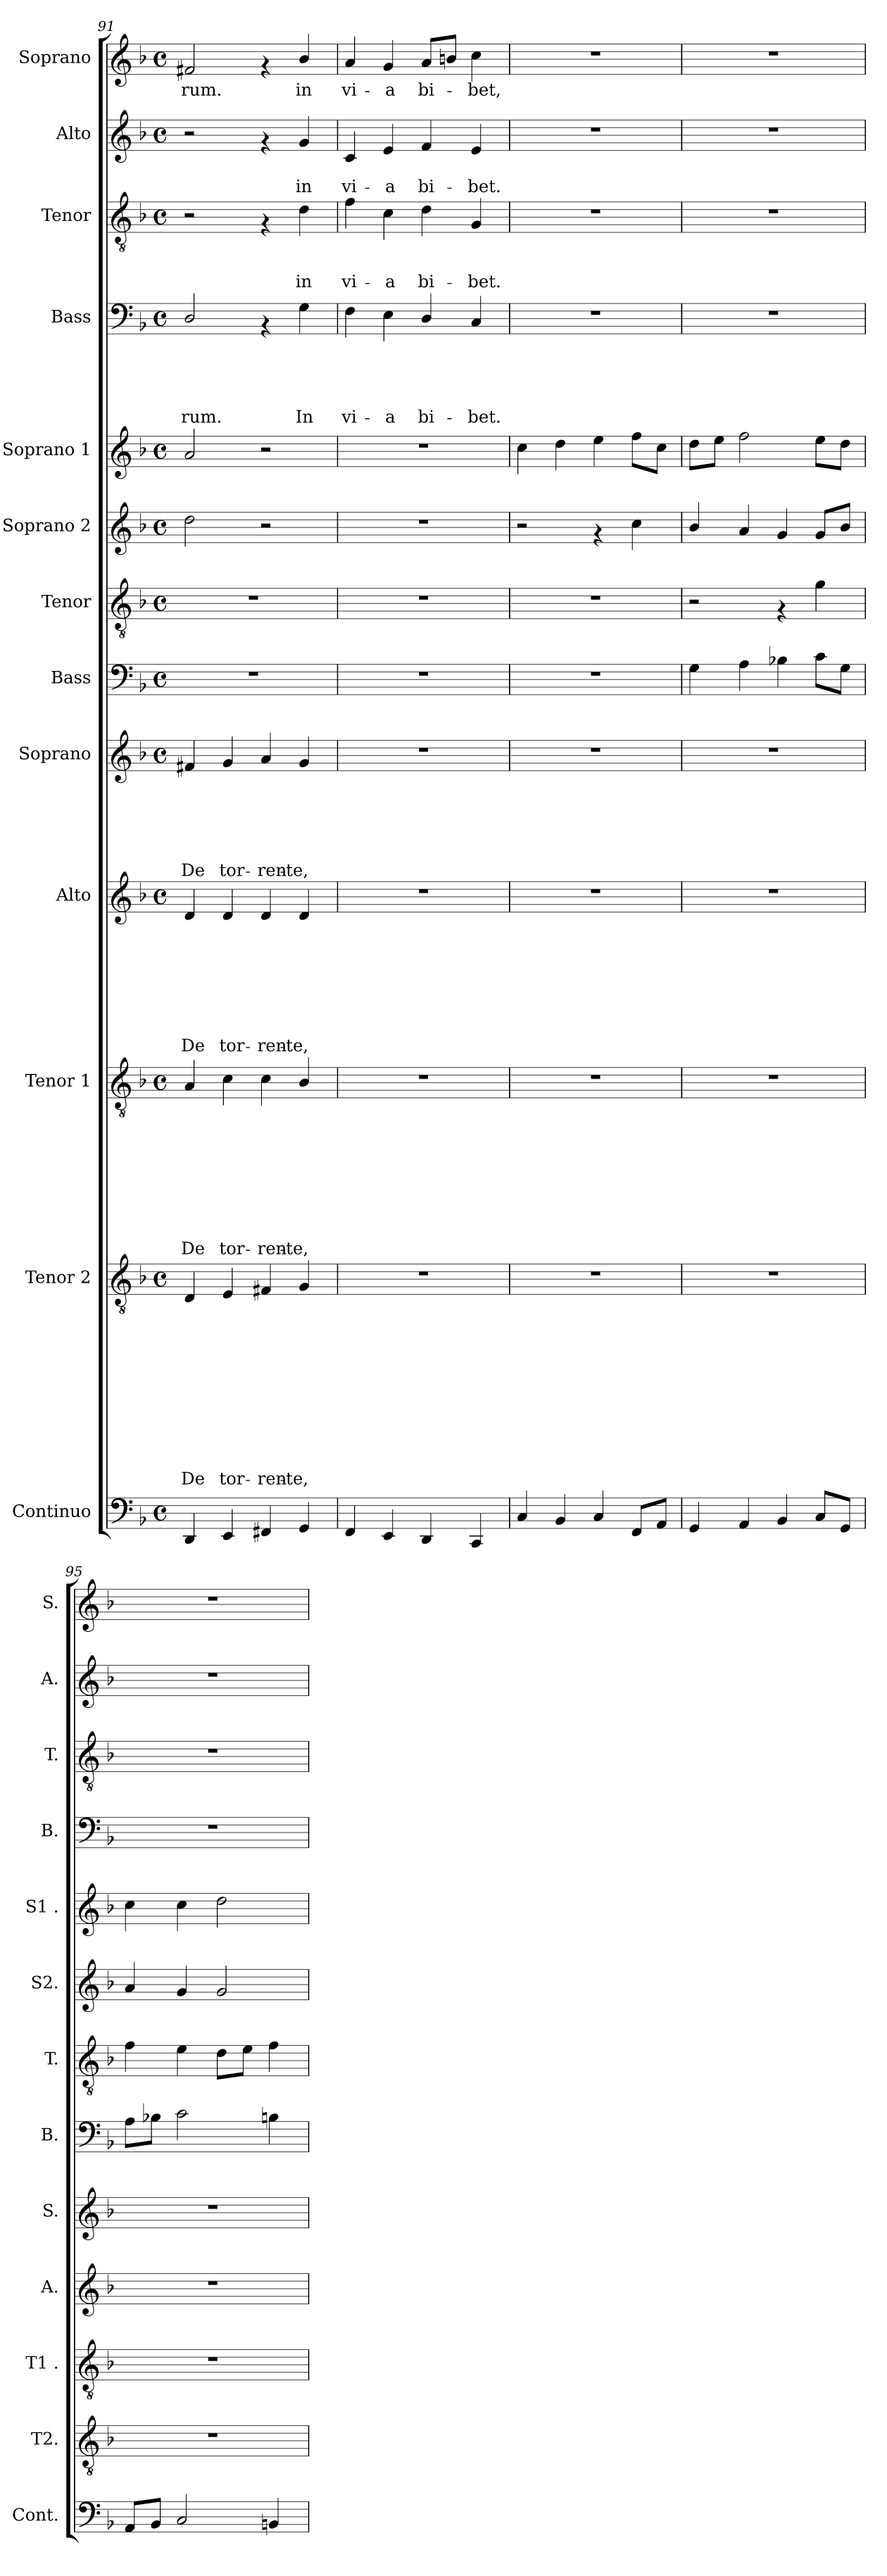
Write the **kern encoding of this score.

**kern	**kern	**text	**text	**text	**text	**text	**text	**text	**text	**text	**text	**text	**kern	**text	**text	**text	**text	**text	**text	**text	**text	**text	**kern	**text	**text	**text	**text	**text	**text	**text	**text	**kern	**text	**text	**text	**text	**text	**text	**kern	**kern	**kern	**kern	**kern	**text	**text	**text	**text	**text	**kern	**text	**text	**text	**kern	**text	**text	**kern	**text
*part13	*part12	*part12	*part12	*part12	*part12	*part12	*part12	*part12	*part12	*part12	*part12	*part12	*part11	*part11	*part11	*part11	*part11	*part11	*part11	*part11	*part11	*part11	*part10	*part10	*part10	*part10	*part10	*part10	*part10	*part10	*part10	*part9	*part9	*part9	*part9	*part9	*part9	*part9	*part8	*part7	*part6	*part5	*part4	*part4	*part4	*part4	*part4	*part4	*part3	*part3	*part3	*part3	*part2	*part2	*part2	*part1	*part1
*staff13	*staff12	*staff12	*staff12	*staff12	*staff12	*staff12	*staff12	*staff12	*staff12	*staff12	*staff12	*staff12	*staff11	*staff11	*staff11	*staff11	*staff11	*staff11	*staff11	*staff11	*staff11	*staff11	*staff10	*staff10	*staff10	*staff10	*staff10	*staff10	*staff10	*staff10	*staff10	*staff9	*staff9	*staff9	*staff9	*staff9	*staff9	*staff9	*staff8	*staff7	*staff6	*staff5	*staff4	*staff4	*staff4	*staff4	*staff4	*staff4	*staff3	*staff3	*staff3	*staff3	*staff2	*staff2	*staff2	*staff1	*staff1
*I"Continuo	*I"Tenor 2	*	*	*	*	*	*	*	*	*	*	*	*I"Tenor 1	*	*	*	*	*	*	*	*	*	*I"Alto	*	*	*	*	*	*	*	*	*I"Soprano	*	*	*	*	*	*	*I"Bass	*I"Tenor	*I"Soprano 2	*I"Soprano 1	*I"Bass	*	*	*	*	*	*I"Tenor	*	*	*	*I"Alto	*	*	*I"Soprano	*
*I'Cont.	*I'T2.	*	*	*	*	*	*	*	*	*	*	*	*I'T1 .	*	*	*	*	*	*	*	*	*	*I'A.	*	*	*	*	*	*	*	*	*I'S.	*	*	*	*	*	*	*I'B.	*I'T.	*I'S2.	*I'S1 .	*I'B.	*	*	*	*	*	*I'T.	*	*	*	*I'A.	*	*	*I'S.	*
*clefF4	*clefGv2	*	*	*	*	*	*	*	*	*	*	*	*clefGv2	*	*	*	*	*	*	*	*	*	*clefG2	*	*	*	*	*	*	*	*	*clefG2	*	*	*	*	*	*	*clefF4	*clefGv2	*clefG2	*clefG2	*clefF4	*	*	*	*	*	*clefGv2	*	*	*	*clefG2	*	*	*clefG2	*
*	*	*	*	*	*	*	*	*	*	*	*	*	*	*	*	*	*	*	*	*	*	*	*	*	*	*	*	*	*	*	*	*	*	*	*	*	*	*	*ITrd7c12	*	*	*	*	*	*	*	*	*	*	*	*	*	*	*	*	*	*
*k[b-]	*k[b-]	*	*	*	*	*	*	*	*	*	*	*	*k[b-]	*	*	*	*	*	*	*	*	*	*k[b-]	*	*	*	*	*	*	*	*	*k[b-]	*	*	*	*	*	*	*k[b-]	*k[b-]	*k[b-]	*k[b-]	*k[b-]	*	*	*	*	*	*k[b-]	*	*	*	*k[b-]	*	*	*k[b-]	*
*F:	*F:	*	*	*	*	*	*	*	*	*	*	*	*F:	*	*	*	*	*	*	*	*	*	*F:	*	*	*	*	*	*	*	*	*F:	*	*	*	*	*	*	*F:	*F:	*F:	*F:	*F:	*	*	*	*	*	*F:	*	*	*	*F:	*	*	*F:	*
*M4/4	*M4/4	*	*	*	*	*	*	*	*	*	*	*	*M4/4	*	*	*	*	*	*	*	*	*	*M4/4	*	*	*	*	*	*	*	*	*M4/4	*	*	*	*	*	*	*M4/4	*M4/4	*M4/4	*M4/4	*M4/4	*	*	*	*	*	*M4/4	*	*	*	*M4/4	*	*	*M4/4	*
*met(c)	*met(c)	*	*	*	*	*	*	*	*	*	*	*	*met(c)	*	*	*	*	*	*	*	*	*	*met(c)	*	*	*	*	*	*	*	*	*met(c)	*	*	*	*	*	*	*met(c)	*met(c)	*met(c)	*met(c)	*met(c)	*	*	*	*	*	*met(c)	*	*	*	*met(c)	*	*	*met(c)	*
=91	=91	=91	=91	=91	=91	=91	=91	=91	=91	=91	=91	=91	=91	=91	=91	=91	=91	=91	=91	=91	=91	=91	=91	=91	=91	=91	=91	=91	=91	=91	=91	=91	=91	=91	=91	=91	=91	=91	=91	=91	=91	=91	=91	=91	=91	=91	=91	=91	=91	=91	=91	=91	=91	=91	=91	=91	=91
!	!	!	!	!	!	!	!	!	!	!	!	!LO:LY:b	!	!	!	!	!	!	!	!	!	!LO:LY:b	!	!	!	!	!	!	!	!	!LO:LY:b	!	!	!	!	!	!	!LO:LY:b	!	!	!	!	!	!	!	!	!	!LO:LY:b	!	!	!	!	!	!	!	!	!LO:LY:b
4DD/	4D/	.	.	.	.	.	.	.	.	.	.	De	4A/	.	.	.	.	.	.	.	.	De	4d/	.	.	.	.	.	.	.	De	4f#X/	.	.	.	.	.	De	1r	1r	2dd\	2a/	2D/	.	.	.	.	-rum.	2r	.	.	.	2r	.	.	2f#X/	-rum.
!	!	!	!	!	!	!	!	!	!	!	!	!LO:LY:b	!	!	!	!	!	!	!	!	!	!LO:LY:b	!	!	!	!	!	!	!	!	!LO:LY:b	!	!	!	!	!	!	!LO:LY:b	!	!	!	!	!	!	!	!	!	!	!	!	!	!	!	!	!	!	!
4EE/	4E/	.	.	.	.	.	.	.	.	.	.	tor-	4c\	.	.	.	.	.	.	.	.	tor-	4d/	.	.	.	.	.	.	.	tor-	4g/	.	.	.	.	.	tor-	.	.	.	.	.	.	.	.	.	.	.	.	.	.	.	.	.	.	.
!	!	!	!	!	!	!	!	!	!	!	!	!LO:LY:b	!	!	!	!	!	!	!	!	!	!LO:LY:b	!	!	!	!	!	!	!	!	!LO:LY:b	!	!	!	!	!	!	!LO:LY:b	!	!	!	!	!	!	!	!	!	!	!	!	!	!	!	!	!	!	!
4FF#X/	4F#X/	.	.	.	.	.	.	.	.	.	.	-ren-	4c\	.	.	.	.	.	.	.	.	-ren-	4d/	.	.	.	.	.	.	.	-ren-	4a/	.	.	.	.	.	-ren-	.	.	2r	2r	4rAA	.	.	.	.	.	4rF	.	.	.	4rf	.	.	4rf	.
!	!	!	!	!	!	!	!	!	!	!	!	!LO:LY:b	!	!	!	!	!	!	!	!	!	!LO:LY:b	!	!	!	!	!	!	!	!	!LO:LY:b	!	!	!	!	!	!	!LO:LY:b	!	!	!	!	!	!	!	!	!	!LO:LY:b	!	!	!	!LO:LY:b	!	!	!LO:LY:b	!	!LO:LY:b
4GG/	4G/	.	.	.	.	.	.	.	.	.	.	-te,	4B-/	.	.	.	.	.	.	.	.	-te,	4d/	.	.	.	.	.	.	.	-te,	4g/	.	.	.	.	.	-te,	.	.	.	.	4G\	.	.	.	.	In	4d\	.	.	in	4g/	.	in	4b-/	in
=92	=92	=92	=92	=92	=92	=92	=92	=92	=92	=92	=92	=92	=92	=92	=92	=92	=92	=92	=92	=92	=92	=92	=92	=92	=92	=92	=92	=92	=92	=92	=92	=92	=92	=92	=92	=92	=92	=92	=92	=92	=92	=92	=92	=92	=92	=92	=92	=92	=92	=92	=92	=92	=92	=92	=92	=92	=92
!	!	!	!	!	!	!	!	!	!	!	!	!	!	!	!	!	!	!	!	!	!	!	!	!	!	!	!	!	!	!	!	!	!	!	!	!	!	!	!	!	!	!	!	!	!	!	!	!LO:LY:b	!	!	!	!LO:LY:b	!	!	!LO:LY:b	!	!LO:LY:b
4FF/	1r	.	.	.	.	.	.	.	.	.	.	.	1r	.	.	.	.	.	.	.	.	.	1r	.	.	.	.	.	.	.	.	1r	.	.	.	.	.	.	1r	1r	1r	1r	4F\	.	.	.	.	vi-	4f\	.	.	vi-	4c/	.	vi-	4a/	vi-
!	!	!	!	!	!	!	!	!	!	!	!	!	!	!	!	!	!	!	!	!	!	!	!	!	!	!	!	!	!	!	!	!	!	!	!	!	!	!	!	!	!	!	!	!	!	!	!	!LO:LY:b	!	!	!	!LO:LY:b	!	!	!LO:LY:b	!	!LO:LY:b
4EE/	.	.	.	.	.	.	.	.	.	.	.	.	.	.	.	.	.	.	.	.	.	.	.	.	.	.	.	.	.	.	.	.	.	.	.	.	.	.	.	.	.	.	4E\	.	.	.	.	-a	4c\	.	.	-a	4e/	.	-a	4g/	-a
!	!	!	!	!	!	!	!	!	!	!	!	!	!	!	!	!	!	!	!	!	!	!	!	!	!	!	!	!	!	!	!	!	!	!	!	!	!	!	!	!	!	!	!	!	!	!	!	!LO:LY:b	!	!	!	!LO:LY:b	!	!	!LO:LY:b	!	!LO:LY:b
4DD/	.	.	.	.	.	.	.	.	.	.	.	.	.	.	.	.	.	.	.	.	.	.	.	.	.	.	.	.	.	.	.	.	.	.	.	.	.	.	.	.	.	.	4D/	.	.	.	.	bi-	4d\	.	.	bi-	4f/	.	bi-	8a/L	bi-
.	.	.	.	.	.	.	.	.	.	.	.	.	.	.	.	.	.	.	.	.	.	.	.	.	.	.	.	.	.	.	.	.	.	.	.	.	.	.	.	.	.	.	.	.	.	.	.	.	.	.	.	.	.	.	.	8bn/J	.
!	!	!	!	!	!	!	!	!	!	!	!	!	!	!	!	!	!	!	!	!	!	!	!	!	!	!	!	!	!	!	!	!	!	!	!	!	!	!	!	!	!	!	!	!	!	!	!	!LO:LY:b	!	!	!	!LO:LY:b	!	!	!LO:LY:b	!	!LO:LY:b
4CC/	.	.	.	.	.	.	.	.	.	.	.	.	.	.	.	.	.	.	.	.	.	.	.	.	.	.	.	.	.	.	.	.	.	.	.	.	.	.	.	.	.	.	4C/	.	.	.	.	-bet.	4G/	.	.	-bet.	4e/	.	-bet.	4cc\	-bet,
=93	=93	=93	=93	=93	=93	=93	=93	=93	=93	=93	=93	=93	=93	=93	=93	=93	=93	=93	=93	=93	=93	=93	=93	=93	=93	=93	=93	=93	=93	=93	=93	=93	=93	=93	=93	=93	=93	=93	=93	=93	=93	=93	=93	=93	=93	=93	=93	=93	=93	=93	=93	=93	=93	=93	=93	=93	=93
4C/	1r	.	.	.	.	.	.	.	.	.	.	.	1r	.	.	.	.	.	.	.	.	.	1r	.	.	.	.	.	.	.	.	1r	.	.	.	.	.	.	1r	1r	2r	4cc\	1r	.	.	.	.	.	1r	.	.	.	1r	.	.	1r	.
4BB-/	.	.	.	.	.	.	.	.	.	.	.	.	.	.	.	.	.	.	.	.	.	.	.	.	.	.	.	.	.	.	.	.	.	.	.	.	.	.	.	.	.	4dd\	.	.	.	.	.	.	.	.	.	.	.	.	.	.	.
4C/	.	.	.	.	.	.	.	.	.	.	.	.	.	.	.	.	.	.	.	.	.	.	.	.	.	.	.	.	.	.	.	.	.	.	.	.	.	.	.	.	4rf	4ee\	.	.	.	.	.	.	.	.	.	.	.	.	.	.	.
8FF/L	.	.	.	.	.	.	.	.	.	.	.	.	.	.	.	.	.	.	.	.	.	.	.	.	.	.	.	.	.	.	.	.	.	.	.	.	.	.	.	.	4cc\	8ff\L	.	.	.	.	.	.	.	.	.	.	.	.	.	.	.
8AA/J	.	.	.	.	.	.	.	.	.	.	.	.	.	.	.	.	.	.	.	.	.	.	.	.	.	.	.	.	.	.	.	.	.	.	.	.	.	.	.	.	.	8cc\J	.	.	.	.	.	.	.	.	.	.	.	.	.	.	.
=94	=94	=94	=94	=94	=94	=94	=94	=94	=94	=94	=94	=94	=94	=94	=94	=94	=94	=94	=94	=94	=94	=94	=94	=94	=94	=94	=94	=94	=94	=94	=94	=94	=94	=94	=94	=94	=94	=94	=94	=94	=94	=94	=94	=94	=94	=94	=94	=94	=94	=94	=94	=94	=94	=94	=94	=94	=94
4GG/	1r	.	.	.	.	.	.	.	.	.	.	.	1r	.	.	.	.	.	.	.	.	.	1r	.	.	.	.	.	.	.	.	1r	.	.	.	.	.	.	4GG\	2r	4b-/	8dd\L	1r	.	.	.	.	.	1r	.	.	.	1r	.	.	1r	.
.	.	.	.	.	.	.	.	.	.	.	.	.	.	.	.	.	.	.	.	.	.	.	.	.	.	.	.	.	.	.	.	.	.	.	.	.	.	.	.	.	.	8ee\J	.	.	.	.	.	.	.	.	.	.	.	.	.	.	.
4AA/	.	.	.	.	.	.	.	.	.	.	.	.	.	.	.	.	.	.	.	.	.	.	.	.	.	.	.	.	.	.	.	.	.	.	.	.	.	.	4AA\	.	4a/	2ff\	.	.	.	.	.	.	.	.	.	.	.	.	.	.	.
4BB-/	.	.	.	.	.	.	.	.	.	.	.	.	.	.	.	.	.	.	.	.	.	.	.	.	.	.	.	.	.	.	.	.	.	.	.	.	.	.	4BB-X\	4rF	4g/	.	.	.	.	.	.	.	.	.	.	.	.	.	.	.	.
8C/L	.	.	.	.	.	.	.	.	.	.	.	.	.	.	.	.	.	.	.	.	.	.	.	.	.	.	.	.	.	.	.	.	.	.	.	.	.	.	8C\L	4g\	8g/L	8ee\L	.	.	.	.	.	.	.	.	.	.	.	.	.	.	.
8GG/J	.	.	.	.	.	.	.	.	.	.	.	.	.	.	.	.	.	.	.	.	.	.	.	.	.	.	.	.	.	.	.	.	.	.	.	.	.	.	8GG\J	.	8b-/J	8dd\J	.	.	.	.	.	.	.	.	.	.	.	.	.	.	.
=95	=95	=95	=95	=95	=95	=95	=95	=95	=95	=95	=95	=95	=95	=95	=95	=95	=95	=95	=95	=95	=95	=95	=95	=95	=95	=95	=95	=95	=95	=95	=95	=95	=95	=95	=95	=95	=95	=95	=95	=95	=95	=95	=95	=95	=95	=95	=95	=95	=95	=95	=95	=95	=95	=95	=95	=95	=95
8AA/L	1r	.	.	.	.	.	.	.	.	.	.	.	1r	.	.	.	.	.	.	.	.	.	1r	.	.	.	.	.	.	.	.	1r	.	.	.	.	.	.	8AA\L	4f\	4a/	4cc\	1r	.	.	.	.	.	1r	.	.	.	1r	.	.	1r	.
8BB-/J	.	.	.	.	.	.	.	.	.	.	.	.	.	.	.	.	.	.	.	.	.	.	.	.	.	.	.	.	.	.	.	.	.	.	.	.	.	.	8BB-X\J	.	.	.	.	.	.	.	.	.	.	.	.	.	.	.	.	.	.
2C/	.	.	.	.	.	.	.	.	.	.	.	.	.	.	.	.	.	.	.	.	.	.	.	.	.	.	.	.	.	.	.	.	.	.	.	.	.	.	2C\	4e\	4g/	4cc\	.	.	.	.	.	.	.	.	.	.	.	.	.	.	.
.	.	.	.	.	.	.	.	.	.	.	.	.	.	.	.	.	.	.	.	.	.	.	.	.	.	.	.	.	.	.	.	.	.	.	.	.	.	.	.	8d\L	2g/	2dd\	.	.	.	.	.	.	.	.	.	.	.	.	.	.	.
.	.	.	.	.	.	.	.	.	.	.	.	.	.	.	.	.	.	.	.	.	.	.	.	.	.	.	.	.	.	.	.	.	.	.	.	.	.	.	.	8e\J	.	.	.	.	.	.	.	.	.	.	.	.	.	.	.	.	.
4BBn/	.	.	.	.	.	.	.	.	.	.	.	.	.	.	.	.	.	.	.	.	.	.	.	.	.	.	.	.	.	.	.	.	.	.	.	.	.	.	4BBn\	4f\	.	.	.	.	.	.	.	.	.	.	.	.	.	.	.	.	.
=	=	=	=	=	=	=	=	=	=	=	=	=	=	=	=	=	=	=	=	=	=	=	=	=	=	=	=	=	=	=	=	=	=	=	=	=	=	=	=	=	=	=	=	=	=	=	=	=	=	=	=	=	=	=	=	=	=
*-	*-	*-	*-	*-	*-	*-	*-	*-	*-	*-	*-	*-	*-	*-	*-	*-	*-	*-	*-	*-	*-	*-	*-	*-	*-	*-	*-	*-	*-	*-	*-	*-	*-	*-	*-	*-	*-	*-	*-	*-	*-	*-	*-	*-	*-	*-	*-	*-	*-	*-	*-	*-	*-	*-	*-	*-	*-
